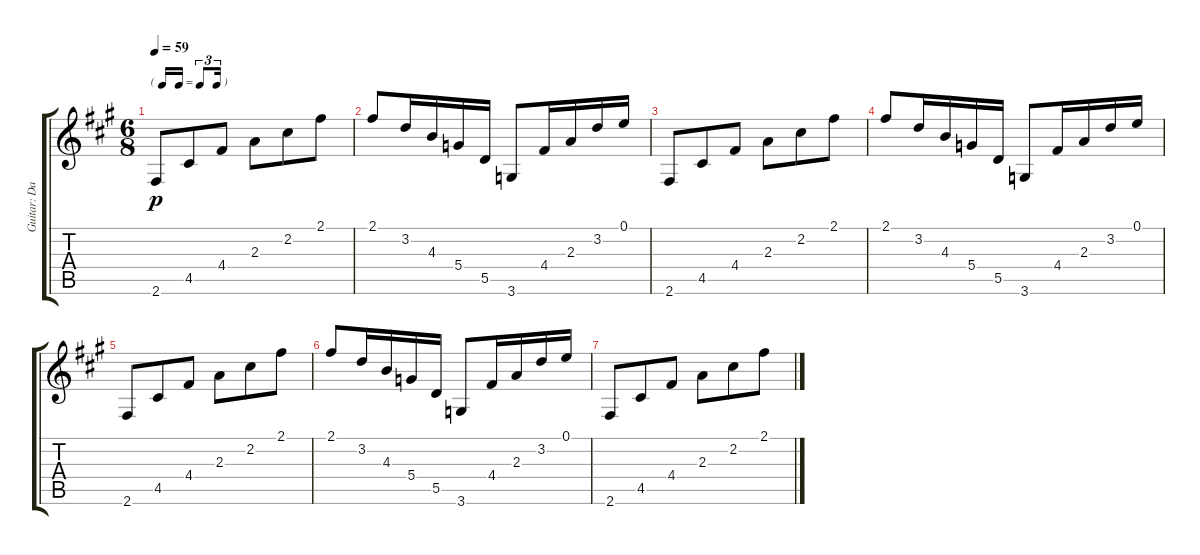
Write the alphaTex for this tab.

\track ("Guitar: David Gilmour" "Guitar: Da") {instrument electricguitarclean}
\staff {score tabs}
\tuning (E4 B3 G3 D3 A2 E2) {hide}
\ts (6 8)
\tf triplet16th
\tempo 59
\clef g2
\ks a
2.6.8{dy p} 4.5.8 4.4.8 2.3.8 2.2.8 2.1.8 |
2.1.8 3.2.16 4.3.16 5.4.16 5.5.16 3.6.8 4.4.16 2.3.16 3.2.16 0.1.16 |
2.6.8 4.5.8 4.4.8 2.3.8 2.2.8 2.1.8 |
2.1.8 3.2.16 4.3.16 5.4.16 5.5.16 3.6.8 4.4.16 2.3.16 3.2.16 0.1.16 |
2.6.8 4.5.8 4.4.8 2.3.8 2.2.8 2.1.8 |
2.1.8 3.2.16 4.3.16 5.4.16 5.5.16 3.6.8 4.4.16 2.3.16 3.2.16 0.1.16 |
2.6.8 4.5.8 4.4.8 2.3.8 2.2.8 2.1.8
